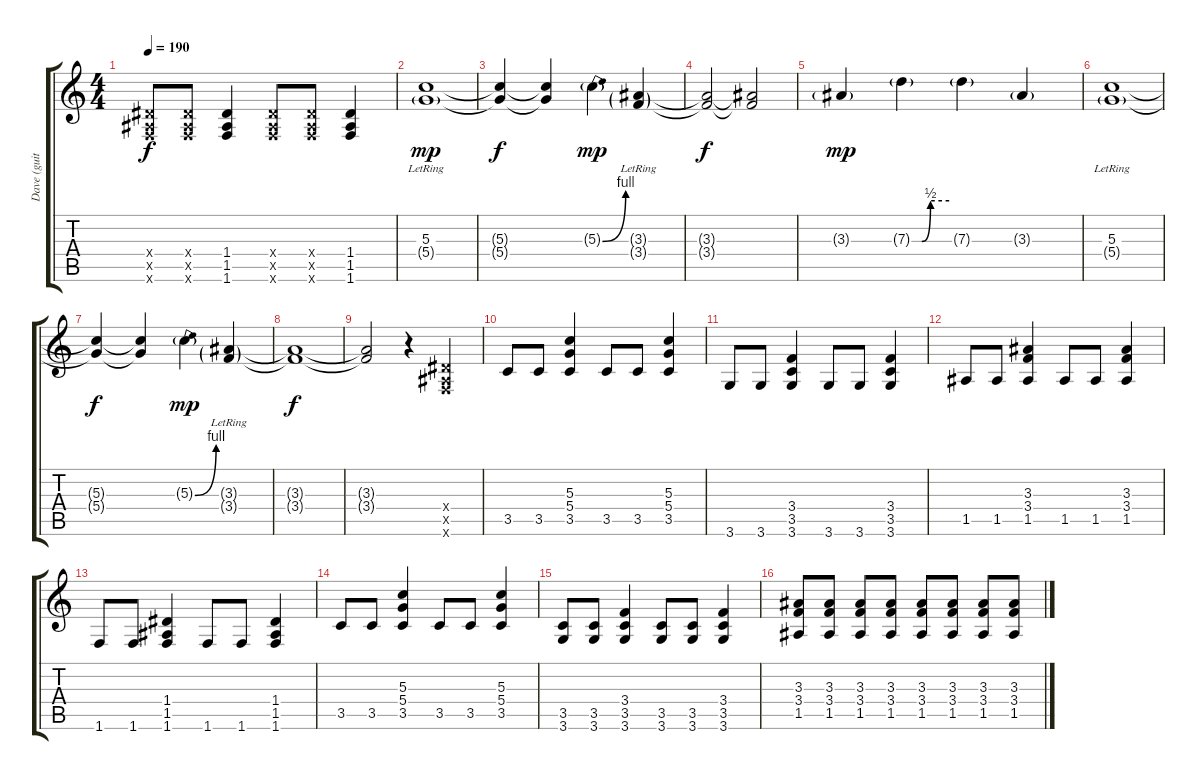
\track ("Dave (guitar)" "Dave (guit") {instrument overdrivenguitar}
\staff {score tabs}
\tuning (E4 B3 G3 D3 A2 E2) {hide}
\ts (4 4)
\tempo 190
\clef g2
\ks c
(1.4{x} 1.5{x} 1.6{x}).8{dy f} (1.4{x} 1.5{x} 1.6{x}).8 (1.4 1.5 1.6).4 (1.4{x} 1.5{x} 1.6{x}).8 (1.4{x} 1.5{x} 1.6{x}).8 (1.4 1.5 1.6).4 |
(5.3{lr} 5.4{g}).1{dy mp} |
(5.3{t} 5.4{t}).4{dy f} (5.3{t} 5.4{t}).4 5.3{be (bend 0 0 60 4) g}.4{dy mp} (3.3{g lr} 3.4{g lr}).4 |
(3.3{t} 3.4{t}).2{dy f} (3.3{t} 3.4{t}).2 |
3.3{g}.4{dy mp} 7.3{be (custom 0 0 16 0 30 2 60 2) g}.4 7.3{g}.4 3.3{g}.4 |
(5.3{lr} 5.4{g lr}).1 |
(5.3{t} 5.4{t}).4{dy f} (5.3{t} 5.4{t}).4 5.3{be (bend 0 0 60 4) g}.4{dy mp} (3.3{g lr} 3.4{g lr}).4 |
(3.3{t} 3.4{t}).1{dy f} |
(3.3{t} 3.4{t}).2 r.4 (1.4{x} 1.5{x} 1.6{x}).4 |
3.5.8 3.5.8 (5.3 5.4 3.5).4 3.5.8 3.5.8 (5.3 5.4 3.5).4 |
3.6.8 3.6.8 (3.4 3.5 3.6).4 3.6.8 3.6.8 (3.4 3.5 3.6).4 |
1.5.8 1.5.8 (3.3 3.4 1.5).4 1.5.8 1.5.8 (3.3 3.4 1.5).4 |
1.6.8 1.6.8 (1.4 1.5 1.6).4 1.6.8 1.6.8 (1.4 1.5 1.6).4 |
3.5.8 3.5.8 (5.3 5.4 3.5).4 3.5.8 3.5.8 (5.3 5.4 3.5).4 |
(3.5 3.6).8 (3.5 3.6).8 (3.4 3.5 3.6).4 (3.5 3.6).8 (3.5 3.6).8 (3.4 3.5 3.6).4 |
(3.3 3.4 1.5).8 (3.3 3.4 1.5).8 (3.3 3.4 1.5).8 (3.3 3.4 1.5).8 (3.3 3.4 1.5).8 (3.3 3.4 1.5).8 (3.3 3.4 1.5).8 (3.3 3.4 1.5).8
